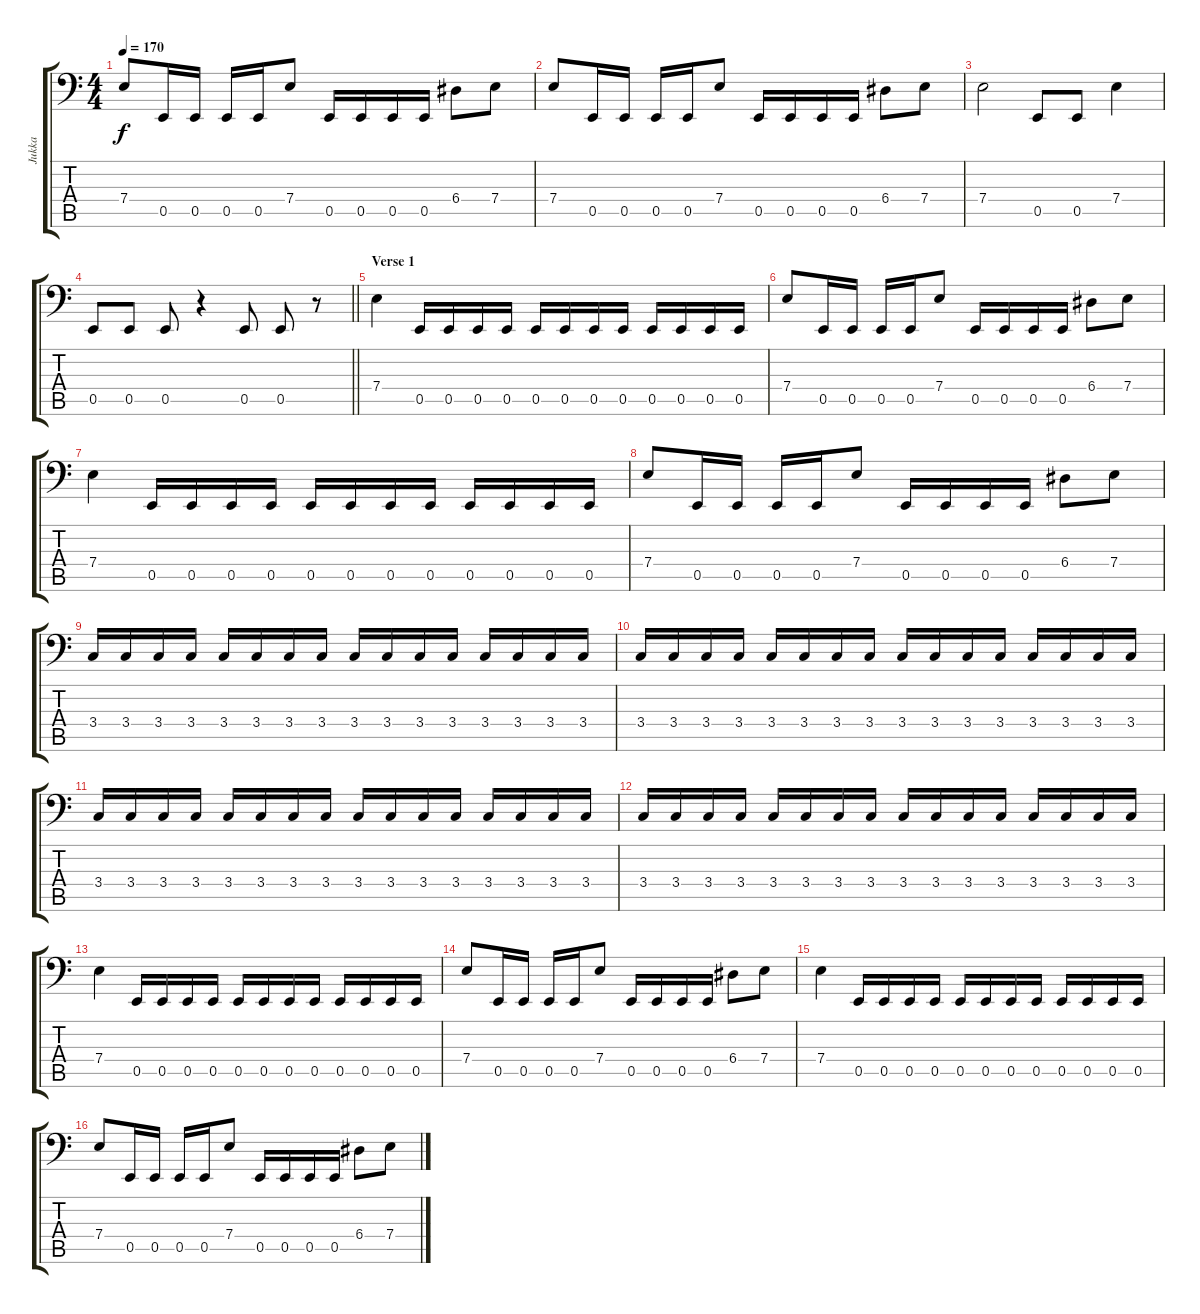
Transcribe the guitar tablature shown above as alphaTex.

\track ("Jukka" "Jukka") {instrument distortionguitar}
\staff {score tabs}
\tuning (C3 G2 D2 A1 E1 B0) {hide}
\ts (4 4)
\tempo 170
\clef f4
\ks c
7.4.8{dy f} 0.5.16 0.5.16 0.5.16 0.5.16 7.4.8 0.5.16 0.5.16 0.5.16 0.5.16 6.4.8 7.4.8 |
7.4.8 0.5.16 0.5.16 0.5.16 0.5.16 7.4.8 0.5.16 0.5.16 0.5.16 0.5.16 6.4.8 7.4.8 |
7.4.2 0.5.8 0.5.8 7.4.4 |
\barLineRight lightlight
0.5.8 0.5.8 0.5.8 r.4 0.5.8 0.5.8 r.8 |
\section ("" "Verse 1")
7.4.4 0.5.16 0.5.16 0.5.16 0.5.16 0.5.16 0.5.16 0.5.16 0.5.16 0.5.16 0.5.16 0.5.16 0.5.16 |
7.4.8 0.5.16 0.5.16 0.5.16 0.5.16 7.4.8 0.5.16 0.5.16 0.5.16 0.5.16 6.4.8 7.4.8 |
7.4.4 0.5.16 0.5.16 0.5.16 0.5.16 0.5.16 0.5.16 0.5.16 0.5.16 0.5.16 0.5.16 0.5.16 0.5.16 |
7.4.8 0.5.16 0.5.16 0.5.16 0.5.16 7.4.8 0.5.16 0.5.16 0.5.16 0.5.16 6.4.8 7.4.8 |
3.4.16 3.4.16 3.4.16 3.4.16 3.4.16 3.4.16 3.4.16 3.4.16 3.4.16 3.4.16 3.4.16 3.4.16 3.4.16 3.4.16 3.4.16 3.4.16 |
3.4.16 3.4.16 3.4.16 3.4.16 3.4.16 3.4.16 3.4.16 3.4.16 3.4.16 3.4.16 3.4.16 3.4.16 3.4.16 3.4.16 3.4.16 3.4.16 |
3.4.16 3.4.16 3.4.16 3.4.16 3.4.16 3.4.16 3.4.16 3.4.16 3.4.16 3.4.16 3.4.16 3.4.16 3.4.16 3.4.16 3.4.16 3.4.16 |
3.4.16 3.4.16 3.4.16 3.4.16 3.4.16 3.4.16 3.4.16 3.4.16 3.4.16 3.4.16 3.4.16 3.4.16 3.4.16 3.4.16 3.4.16 3.4.16 |
7.4.4 0.5.16 0.5.16 0.5.16 0.5.16 0.5.16 0.5.16 0.5.16 0.5.16 0.5.16 0.5.16 0.5.16 0.5.16 |
7.4.8 0.5.16 0.5.16 0.5.16 0.5.16 7.4.8 0.5.16 0.5.16 0.5.16 0.5.16 6.4.8 7.4.8 |
7.4.4 0.5.16 0.5.16 0.5.16 0.5.16 0.5.16 0.5.16 0.5.16 0.5.16 0.5.16 0.5.16 0.5.16 0.5.16 |
7.4.8 0.5.16 0.5.16 0.5.16 0.5.16 7.4.8 0.5.16 0.5.16 0.5.16 0.5.16 6.4.8 7.4.8
